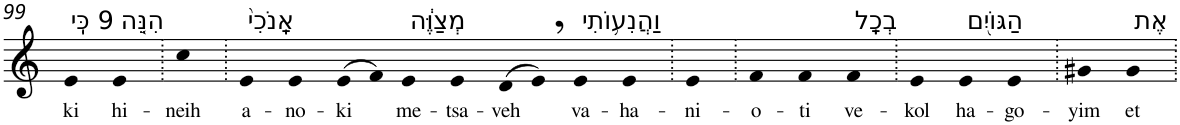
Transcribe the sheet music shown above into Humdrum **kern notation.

**kern	**text
*part1	*part1
*staff1	*staff1
*I"Piano	*
*I'Pno	*
!!LO:PB:g=z
*clefG2	*
*k[]	*
=99	=99
!LO:TX:a:t=9 כִּֽי	!
!	!LO:LY:b
4e	ki
!LO:TX:a:t=הִנֵּ֤ה	!
!	!LO:LY:b
4e	hi-
=100.	=100.
!	!LO:LY:b
4cc	-neih
=101.	=101.
!LO:TX:a:t=אָֽנֹכִי֙	!
!	!LO:LY:b
4e	a-
!	!LO:LY:b
4e	-no-
!	!LO:LY:b
(>8e	-ki
8f)	.
!LO:TX:a:t=מְצַוֶּ֔ה	!
!	!LO:LY:b
4e	me-
!	!LO:LY:b
4e	-tsa-
!	!LO:LY:b
(>8d	-veh
8e,)	.
!LO:TX:a:t=וַהֲנִע֥וֹתִי	!
!	!LO:LY:b
4e	va-
!	!LO:LY:b
4e	-ha-
=102.	=102.
!	!LO:LY:b
4e	-ni-
=103.	=103.
!	!LO:LY:b
4f	-o-
!	!LO:LY:b
4f	-ti
!LO:TX:a:t=בְכָֽל	!
!	!LO:LY:b
4f	ve-
=104.	=104.
!	!LO:LY:b
4e	-kol
!LO:TX:a:t=הַגּוֹיִ֖ם	!
!	!LO:LY:b
4e	ha-
!	!LO:LY:b
4e	-go-
=105.	=105.
!	!LO:LY:b
4g#X	-yim
!LO:TX:a:t=אֶת	!
!	!LO:LY:b
4g#	et
=.	=.
*-	*-
